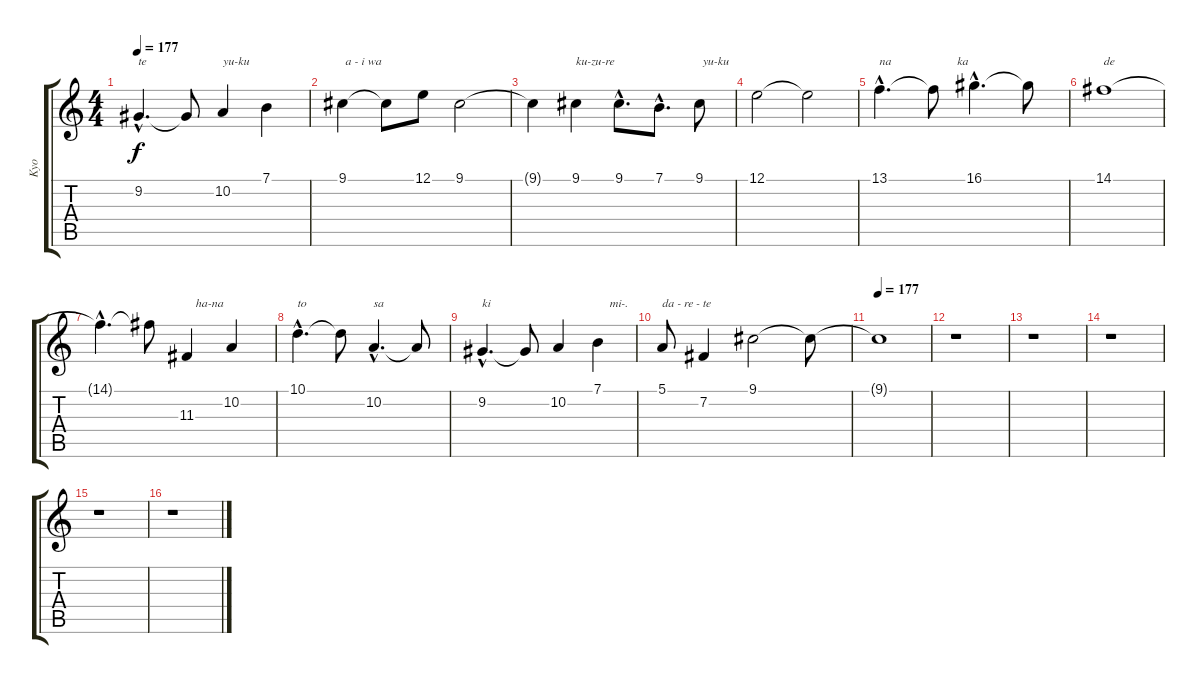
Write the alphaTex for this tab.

\track ("Kyo" "Kyo") {instrument stringensemble1}
\staff {score tabs}
\tuning (E4 B3 G3 D3 A2 E2) {hide}
\ts (4 4)
\tempo 177
\clef g2
\ks c
9.2{hac}.4{d txt "te" dy f} 9.2{t}.8 10.2.4{txt "yu-ku"} 7.1.4 |
9.1.4{txt " a - i wa "} 9.1{t}.8 12.1.8 9.1.2 |
9.1{t}.4 9.1.4{txt "ku-zu-re"} 9.1{hac}.8{d} 7.1{hac}.8{d} 9.1.8{txt " yu-ku"} |
12.1.2 12.1{t}.2 |
13.1{hac}.4{d txt "na"} 13.1{t}.8{txt "        ka      "} 16.1{hac}.4{d} 16.1{t}.8 |
14.1.1{txt "de"} |
14.1{hac t}.4{d} 14.1{t}.8 11.3.4{txt "   ha-na"} 10.2.4 |
10.1{hac}.4{d txt "to"} 10.1{t}.8 10.2{hac}.4{d txt "sa"} 10.2{t}.8 |
9.2{hac}.4{d txt "ki"} 9.2{t}.8 10.2.4 7.1.4{txt "    mi-."} |
5.1.8{txt "da - re - te"} 7.2.4 9.1.2 9.1{t}.8 |
\tempo 177
9.1{t}.1{volume 10} |
r.1 |
r.1 |
r.1 |
r.1 |
r.1
